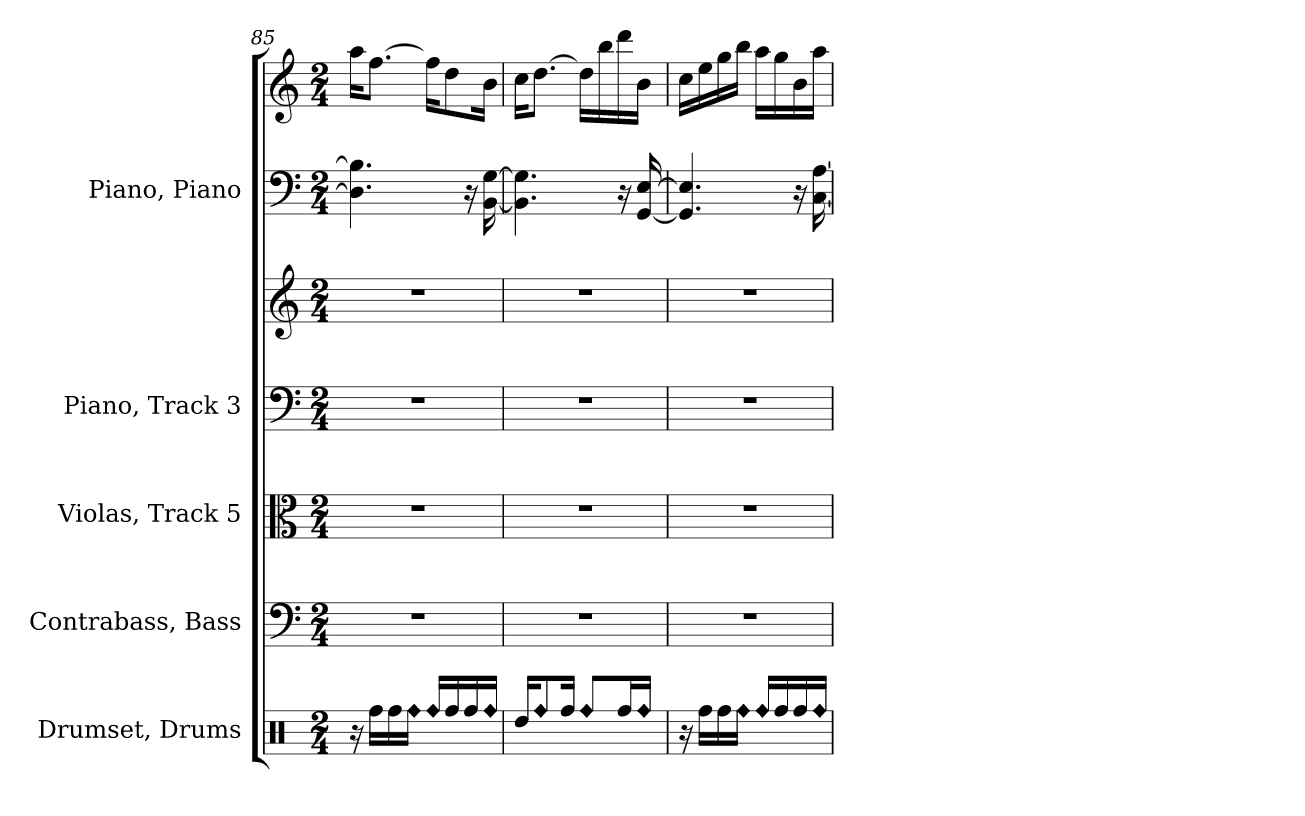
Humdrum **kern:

**kern	**kern	**kern	**kern	**kern	**kern	**kern
*part5	*part4	*part3	*part2	*part2	*part1	*part1
*staff7	*staff6	*staff5	*staff4	*staff3	*staff2	*staff1
*I"Drumset, Drums	*I"Contrabass, Bass	*I"Violas, Track  5	*I"Piano, Track  3	*	*I"Piano, Piano	*
*I'D. Set	*I'Cb.	*I'Vlas.	*I'Pno.	*	*I'Pno.	*
!!LO:LB:g=z
*clefX	*clefF4	*clefC3	*clefF4	*clefG2	*clefF4	*clefG2
*	*ITrd7c12	*	*	*	*	*
*k[]	*k[]	*k[]	*k[]	*k[]	*k[]	*k[]
*M2/4	*M2/4	*M2/4	*M2/4	*M2/4	*M2/4	*M2/4
=85	=85	=85	=85	=85	=85	=85
16r	2r	2r	2r	2r	4.D\] 4.B\]	16aa\KL
16Rff\LL	.	.	.	.	.	[8.ff\J
16Rff\	.	.	.	.	.	.
!LO:N:head=diamond	!	!	!	!	!	!
16Rff\JJ	.	.	.	.	.	.
!LO:N:head=diamond	!	!	!	!	!	!
16Rff/LL	.	.	.	.	.	16ff\KL]
16Rff/	.	.	.	.	.	8dd\
16Rff/	.	.	.	.	16r	.
!LO:N:head=diamond	!	!	!	!	!	!
16Rff/JJ	.	.	.	.	[16BB\ [16G\	16b\Jk
=86	=86	=86	=86	=86	=86	=86
16Rdd/KL	2r	2r	2r	2r	4.BB\] 4.G\]	16cc\KL
!LO:N:head=diamond	!	!	!	!	!	!
8Rff/	.	.	.	.	.	[8.dd\J
16Rff/Jk	.	.	.	.	.	.
!LO:N:head=diamond	!	!	!	!	!	!
8Rff/L	.	.	.	.	.	16dd\LL]
.	.	.	.	.	.	16bb\
16Rff/L	.	.	.	.	16r	16ddd\
!LO:N:head=diamond	!	!	!	!	!	!
16Rff/JJ	.	.	.	.	[16GG/ [16E/	16b\JJ
=87	=87	=87	=87	=87	=87	=87
16r	2r	2r	2r	2r	4.GG/] 4.E/]	16cc\LL
16Rff\LL	.	.	.	.	.	16ee\
16Rff\	.	.	.	.	.	16gg\
!LO:N:head=diamond	!	!	!	!	!	!
16Rff\JJ	.	.	.	.	.	16bb\JJ
!LO:N:head=diamond	!	!	!	!	!	!
16Rff/LL	.	.	.	.	.	16aa\LL
16Rff/	.	.	.	.	.	16gg\
16Rff/	.	.	.	.	16r	16b\
!LO:N:head=diamond	!	!	!	!	!	!
16Rff/JJ	.	.	.	.	[16C\ [16A\	16aa\JJ
=	=	=	=	=	=	=
*-	*-	*-	*-	*-	*-	*-
